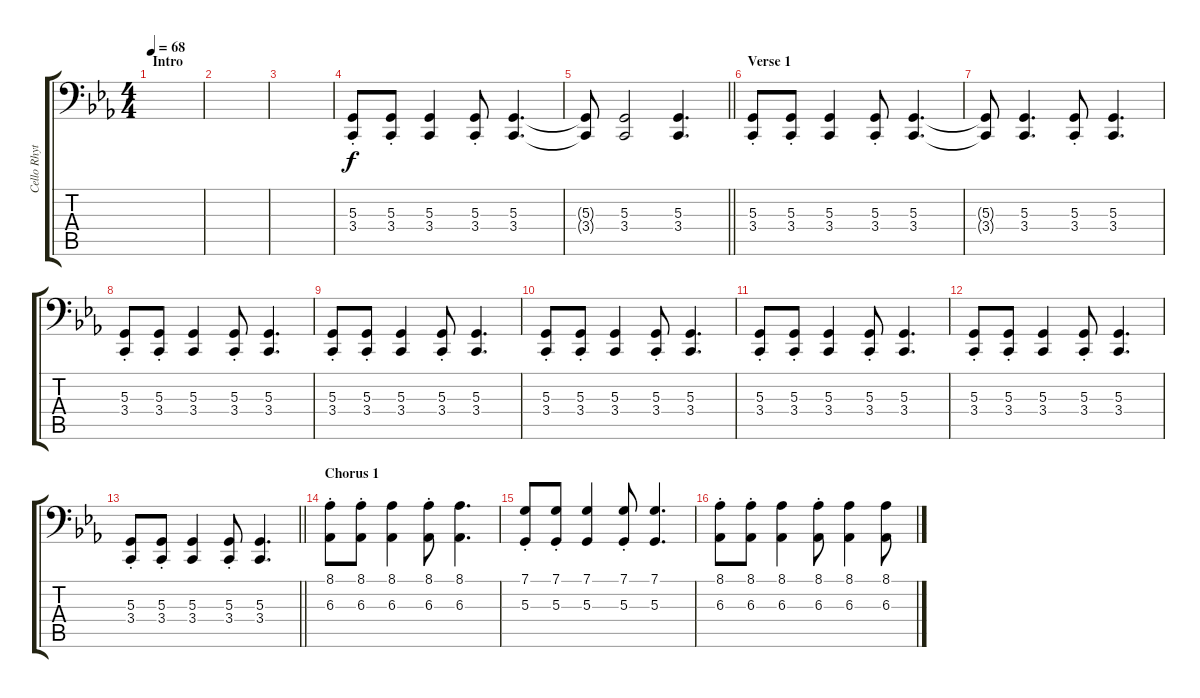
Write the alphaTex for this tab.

\track ("Cello Rhythm 1" "Cello Rhyt") {instrument cello}
\staff {score tabs}
\tuning (C3 G2 D2 A1 E1 B0) {hide}
\ts (4 4)
\section ("" "Intro")
\tempo 68
\clef f4
\ks eb
|
|
|
(5.3{st} 3.4{st}).8{volume 16} (5.3{st} 3.4{st}).8 (5.3 3.4).4 (5.3{st} 3.4{st}).8 (5.3 3.4).4{d} |
\barLineRight lightlight
(5.3{t} 3.4{t}).8 (5.3 3.4).2 (5.3 3.4).4{d} |
\section ("" "Verse 1")
(5.3{st} 3.4{st}).8{dy f volume 12} (5.3{st} 3.4{st}).8 (5.3 3.4).4 (5.3{st} 3.4{st}).8 (5.3 3.4).4{d} |
(5.3{t} 3.4{t}).8 (5.3 3.4).4{d} (5.3{st} 3.4{st}).8 (5.3 3.4).4{d} |
(5.3{st} 3.4{st}).8 (5.3{st} 3.4{st}).8 (5.3 3.4).4 (5.3{st} 3.4{st}).8 (5.3 3.4).4{d} |
(5.3{st} 3.4{st}).8 (5.3{st} 3.4{st}).8 (5.3 3.4).4 (5.3{st} 3.4{st}).8 (5.3 3.4).4{d} |
(5.3{st} 3.4{st}).8 (5.3{st} 3.4{st}).8 (5.3 3.4).4 (5.3{st} 3.4{st}).8 (5.3 3.4).4{d} |
(5.3{st} 3.4{st}).8 (5.3{st} 3.4{st}).8 (5.3 3.4).4 (5.3{st} 3.4{st}).8 (5.3 3.4).4{d} |
(5.3{st} 3.4{st}).8 (5.3{st} 3.4{st}).8 (5.3 3.4).4 (5.3{st} 3.4{st}).8 (5.3 3.4).4{d} |
\barLineRight lightlight
(5.3{st} 3.4{st}).8 (5.3{st} 3.4{st}).8 (5.3 3.4).4 (5.3{st} 3.4{st}).8 (5.3 3.4).4{d} |
\section ("" "Chorus 1")
(8.1{st} 6.3{st}).8 (8.1{st} 6.3{st}).8 (8.1 6.3).4 (8.1{st} 6.3{st}).8 (8.1 6.3).4{d} |
(7.1{st} 5.3{st}).8 (7.1{st} 5.3{st}).8 (7.1 5.3).4 (7.1{st} 5.3{st}).8 (7.1 5.3).4{d} |
(8.1{st} 6.3{st}).8 (8.1{st} 6.3{st}).8 (8.1 6.3).4 (8.1{st} 6.3{st}).8 (8.1 6.3).4 (8.1 6.3).8
